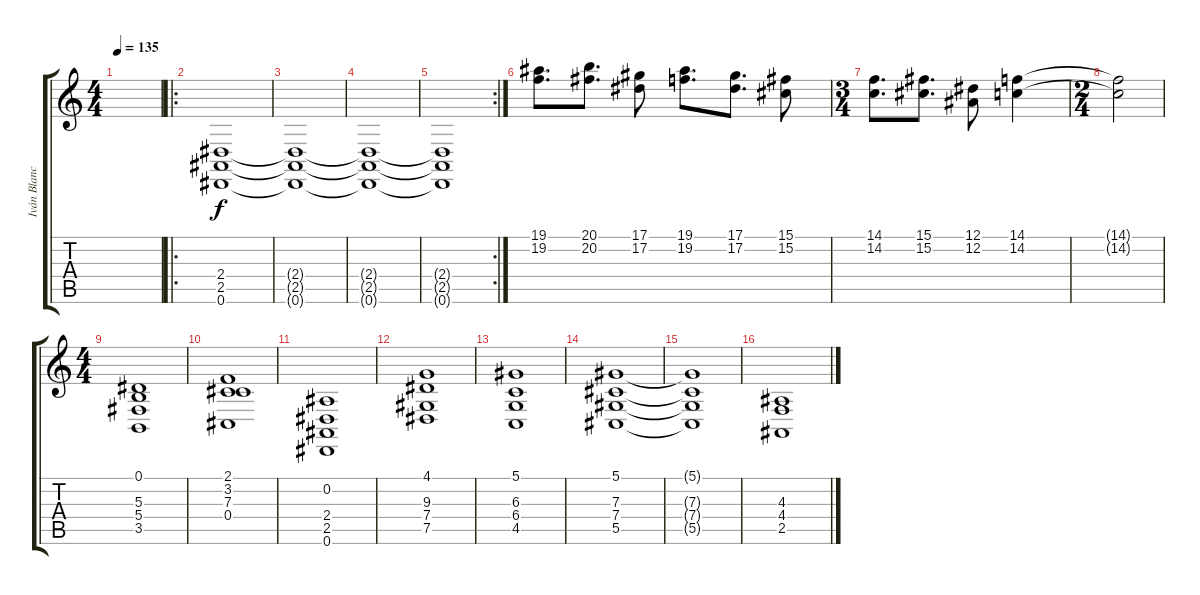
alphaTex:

\track ("Iván Blanco (I)" "Iván Blanc") {instrument pad2warm}
\staff {score tabs}
\tuning (Eb4 Bb3 Gb3 Db3 Ab2 Eb2) {hide}
\ts (4 4)
\tempo 135
\clef g2
\ks c
|
\ro
(2.4 2.5 0.6).1 |
(2.4{t} 2.5{t} 0.6{t}).1 |
(2.4{t} 2.5{t} 0.6{t}).1 |
\rc 2
(2.4{t} 2.5{t} 0.6{t}).1 |
(19.1 19.2).8{d instrument stringensemble1} (20.1 20.2).8{d} (17.1 17.2).8 (19.1 19.2).8{d} (17.1 17.2).8{d} (15.1 15.2).8 |
\ts (3 4)
(14.1 14.2).8{d} (15.1 15.2).8{d} (12.1 12.2).8 (14.1 14.2).4 |
\ts (2 4)
(14.1{t} 14.2{t}).2 |
\ts (4 4)
(0.1 5.3 5.4 3.5).1{instrument choiraahs} |
(2.1 3.2 7.3 0.4).1 |
(0.2 2.4 2.5 0.6).1 |
(4.1 9.3 7.4 7.5).1 |
(5.1 6.3 6.4 4.5).1 |
(5.1 7.3 7.4 5.5).1 |
(5.1{t} 7.3{t} 7.4{t} 5.5{t}).1 |
(4.3 4.4 2.5).1
